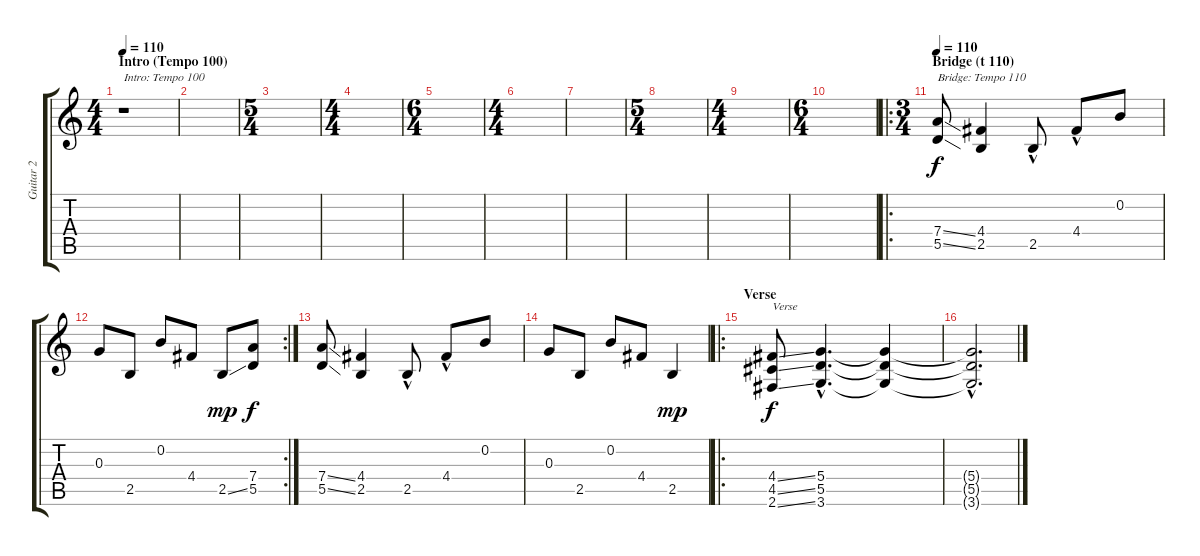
\track ("Guitar 2" "Guitar 2") {instrument electricguitarclean}
\staff {score tabs}
\tuning (E4 B3 G3 D3 A2 E2) {hide}
\ts (4 4)
\section ("" "Intro (Tempo 100)")
\tempo 110
\tempo 100
\tempo 110
\clef g2
\ks c
r.1{txt "Intro: Tempo 100" dy f instrument electricguitarclean} |
|
\ts (5 4)
|
\ts (4 4)
|
\ts (6 4)
|
\ts (4 4)
|
|
\ts (5 4)
|
\ts (4 4)
|
\ts (6 4)
|
\ro
\ts (3 4)
\section ("" "Bridge (t 110)")
\tempo 110
(7.4{ss} 5.5{ss}).8{txt "Bridge: Tempo 110"} (4.4 2.5).4 2.5{hac}.8 4.4{hac}.8 0.2.8 |
\rc 2
0.3.8 2.5.8 0.2.8 4.4.8 2.5{ss}.8{dy mp} (7.4 5.5).8{dy f} |
(7.4{ss} 5.5{ss}).8 (4.4 2.5).4 2.5{hac}.8 4.4{hac}.8 0.2.8 |
0.3.8 2.5.8 0.2.8 4.4.8 2.5.4{dy mp} |
\ro
\section ("" "Verse")
(4.4{ss} 4.5{ss} 2.6{ss}).8{txt "Verse" dy f} (5.4{hac} 5.5{hac} 3.6{hac}).4{d} (5.4{t} 5.5{t} 3.6{t}).4 |
(5.4{hac t} 5.5{hac t} 3.6{hac t}).2{d}
